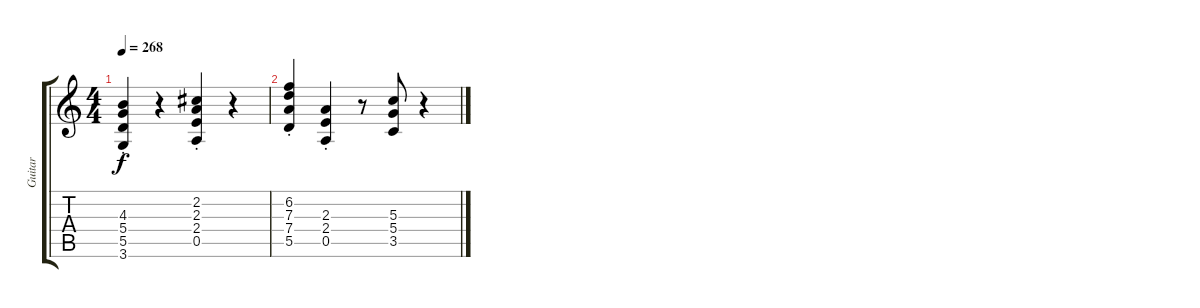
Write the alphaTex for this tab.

\track ("Guitar" "Guitar") {instrument distortionguitar}
\staff {score tabs}
\tuning (E4 B3 G3 D3 A2 E2) {hide}
\ts (4 4)
\tempo 268
\clef g2
\ks c
(4.3{st} 5.4{st} 5.5{st} 3.6{st}).4{dy f} r.4 (2.2{st} 2.3{st} 2.4{st} 0.5{st}).4 r.4 |
(6.2{st} 7.3{st} 7.4{st} 5.5{st}).4 (2.3{st} 2.4{st} 0.5{st}).4 r.8 (5.3 5.4 3.5).8 r.4
